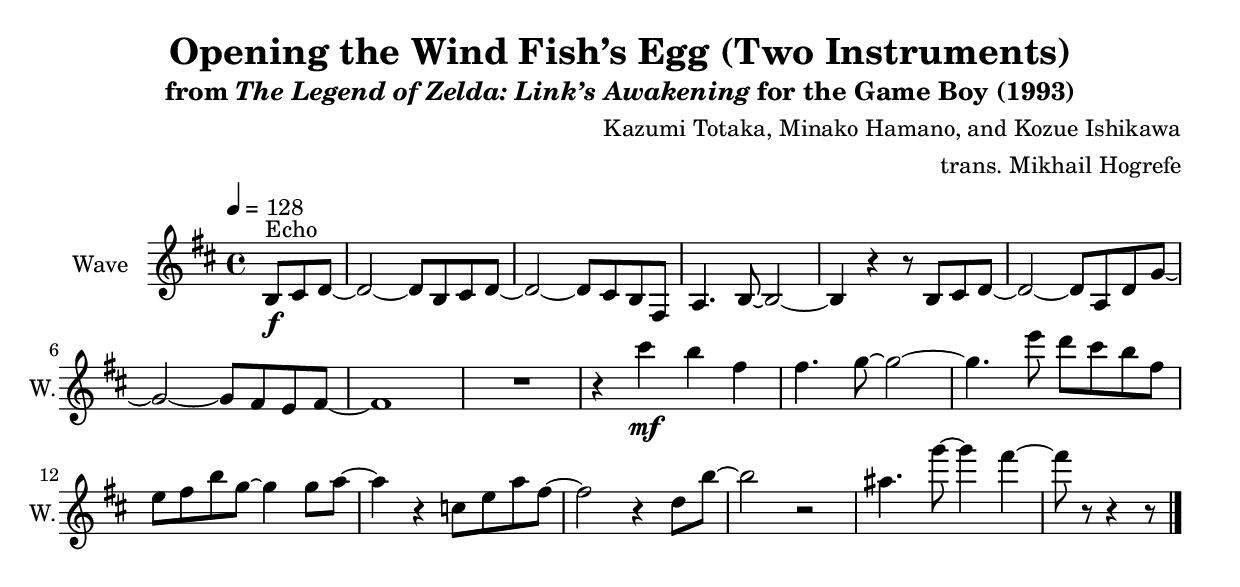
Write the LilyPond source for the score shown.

\version "2.24.3"

\book {
    \header {
        title = "Opening the Wind Fish’s Egg (Two Instruments)"
        subtitle = \markup { "from" {\italic "The Legend of Zelda: Link’s Awakening"} "for the Game Boy (1993)" }
        composer = "Kazumi Totaka, Minako Hamano, and Kozue Ishikawa"
        arranger = "trans. Mikhail Hogrefe"
    }

    \score {
        {
            \new Staff \relative c' {
                \set Staff.instrumentName = "Wave"
                \set Staff.shortInstrumentName = "W."
\key b \minor
\tempo 4 = 128
\partial 8*3 b8\f^\markup{Echo} cis d ~ |
d2 ~ d8 b cis d ~ |
d2 ~ d8 cis b fis |
a4. b8 ~ b2 ~ |
b4 r r8 b cis d ~ |
d2 ~ d8 a d g ~ |
g2 ~ g8 fis e fis ~ |
fis1 |
R1 |
r4 cis''\mf b fis |
fis4. g8 ~ g2 ~ |
g4. e'8 d cis b fis |
e8 fis b g ~ g4 g8 a ~ |
a4 r c,8 e a fis ~ |
fis2 r4 d8 b' ~ |
b2 r |
ais4. g'8 ~ g4 fis ~ |
\partial 8*5 fis8 r r4 r8 |
\bar "|."
            }
        }
        \midi {}
        \layout {
            \context {
                \Staff
                \RemoveEmptyStaves
            }
            \context {
                \DrumStaff
                \RemoveEmptyStaves
            }
        }
    }
}
